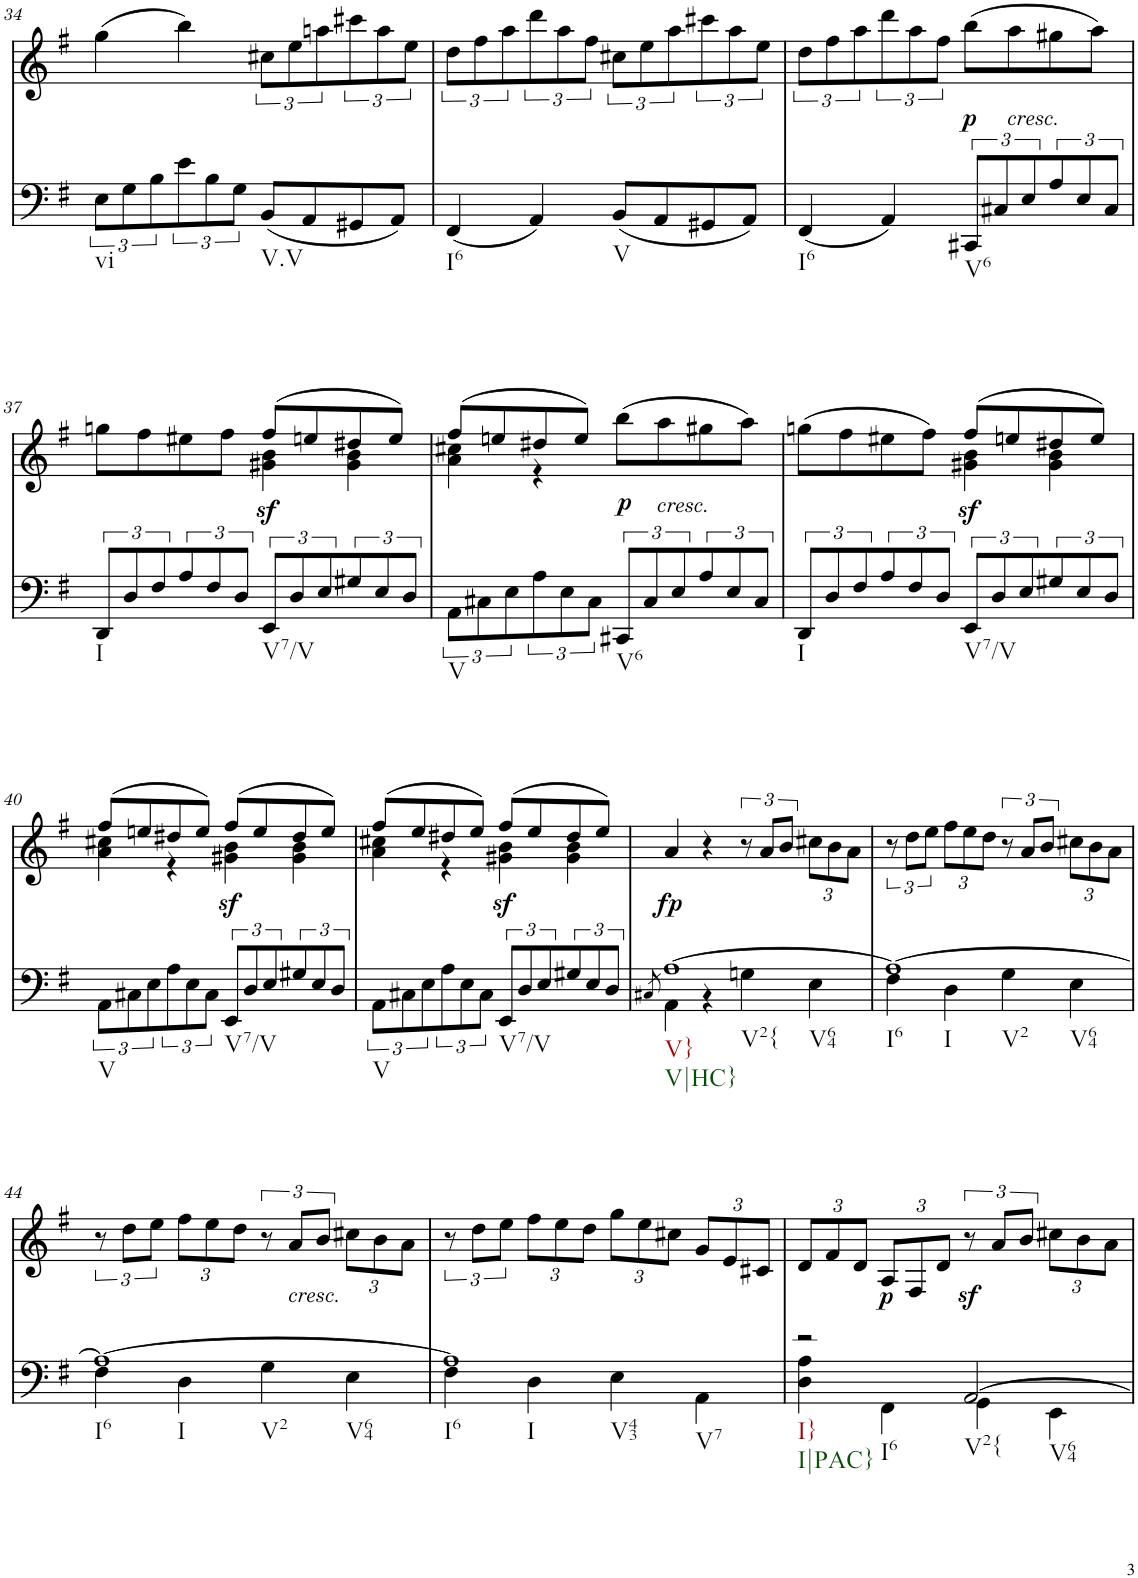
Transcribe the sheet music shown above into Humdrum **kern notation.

**kern	**kern	**text	**dynam
*part2	*part1	*part1	*part1
*staff2	*staff1	*staff1	*staff1
*I"piano	*I"piano	*	*
*I'Pno	*I'Pno	*	*
!!LO:PB:g=z
*clefF4	*clefG2	*	*
*k[f#]	*k[f#]	*	*
*G:	*G:	*	*
*M2/2	*M2/2	*	*
*met(c|)	*met(c|)	*	*
=34	=34	=34	=34
!LO:TX:b:t=vi	!	!	!
12E\L	(4gg\	.	.
12G\	.	.	.
12B\	.	.	.
12e\	4bb\)	.	.
12B\	.	.	.
12G\J	.	.	.
!LO:TX:b:t=V.V	!	!	!
!	!	!LO:LY:b	!
(8BB/L	12cc#X\L	f	.
.	12ee\	.	.
8AA/	.	.	.
.	12aan\	.	.
8GG#X/	12ccc#X\	.	.
.	12aa\	.	.
8AA/J)	.	.	.
.	12ee\J	.	.
=35	=35	=35	=35
!LO:TX:b:t=I6	!	!	!
(4FF#/	12dd\L	.	.
.	12ff#\	.	.
.	12aa\	.	.
4AA/)	12ddd\	.	.
.	12aa\	.	.
.	12ff#\J	.	.
!LO:TX:b:t=V	!	!	!
(8BB/L	12cc#X\L	.	.
.	12ee\	.	.
8AA/	.	.	.
.	12aa\	.	.
8GG#X/	12ccc#X\	.	.
.	12aa\	.	.
8AA/J)	.	.	.
.	12ee\J	.	.
=36	=36	=36	=36
!LO:TX:b:t=I6	!	!	!
(4FF#/	12dd\L	.	.
.	12ff#\	.	.
.	12aa\	.	.
4AA/)	12ddd\	.	.
.	12aa\	.	.
.	12ff#\J	.	.
!LO:TX:b:t=V6	!	!	!
!	!	!LO:LY:b	!LO:DY:b
12CC#X/L	(8bb\L	p <	p
12C#X/	.	.	.
!	!LO:TX:b:i:t=cresc.	!	!
.	8aa\	.	.
12E/	.	.	.
12A/	8gg#X\	.	.
12E/	.	.	.
.	8aa\J)	.	.
12C#/J	.	.	.
!!LO:LB:g=z
=37	=37	=37	=37
*	*^	*	*
!LO:TX:b:t=I	!	!	!	!
12DD/L	8ggn\L	2ryy	.	.
12D/	.	.	.	.
.	8ff#\	.	.	.
12F#/	.	.	.	.
12A/	8ee#X\	.	.	.
12F#/	.	.	.	.
.	8ff#\J	.	.	.
12D/J	.	.	.	.
!LO:TX:b:t=V7/V	!	!	!	!
!	!	!	!LO:LY:b	!LO:DY:b
12EE/L	(8ff#/L	4g#X\ 4b\	sf	sf
12D/	.	.	.	.
.	8een/	.	.	.
12E/	.	.	.	.
12G#X/	8dd#X/	4g#\ 4b\	.	.
12E/	.	.	.	.
.	8ee/J)	.	.	.
12D/J	.	.	.	.
=38	=38	=38	=38	=38
!LO:TX:b:t=V	!	!	!	!
12AA\L	(8ff#/L	4a\ 4cc#X\	.	.
12C#X\	.	.	.	.
.	8een/	.	.	.
12E\	.	.	.	.
12A\	8dd#X/	4r	.	.
12E\	.	.	.	.
.	8ee/J)	.	.	.
12C#\J	.	.	.	.
!LO:TX:b:t=V6	!	!	!	!
!	!	!	!	!LO:DY:b
12CC#X/L	(>8bb\L	2ryy	.	p
12C#/	.	.	.	.
!	!LO:TX:b:i:t=cresc.	!	!	!
.	8aa\	.	.	.
12E/	.	.	.	.
12A/	8gg#X\	.	.	.
12E/	.	.	.	.
.	8aa\J)	.	.	.
12C#/J	.	.	.	.
=39	=39	=39	=39	=39
!LO:TX:b:t=I	!	!	!	!
12DD/L	(>8ggn\L	2ryy	.	.
12D/	.	.	.	.
.	8ff#\	.	.	.
12F#/	.	.	.	.
12A/	8ee#X\	.	.	.
12F#/	.	.	.	.
.	8ff#\J)	.	.	.
12D/J	.	.	.	.
!LO:TX:b:t=V7/V	!	!	!	!
!	!	!	!LO:LY:b	!LO:DY:b
12EE/L	(8ff#/L	4g#X\ 4b\	sf	sf
12D/	.	.	.	.
.	8een/	.	.	.
12E/	.	.	.	.
12G#X/	8dd#X/	4g#\ 4b\	.	.
12E/	.	.	.	.
.	8ee/J)	.	.	.
12D/J	.	.	.	.
!!LO:LB:g=z	!!
=40	=40	=40	=40	=40
!LO:TX:b:t=V	!	!	!	!
12AA\L	(8ff#/L	4a\ 4cc#X\	.	.
12C#X\	.	.	.	.
.	8een/	.	.	.
12E\	.	.	.	.
12A\	8dd#X/	4r	.	.
12E\	.	.	.	.
.	8ee/J)	.	.	.
12C#\J	.	.	.	.
!LO:TX:b:t=V7/V	!	!	!	!
!	!	!	!LO:LY:b	!LO:DY:b
12EE/L	(8ff#/L	4g#X\ 4b\	sf	sf
12D/	.	.	.	.
.	8ee/	.	.	.
12E/	.	.	.	.
12G#X/	8dd#/	4g#\ 4b\	.	.
12E/	.	.	.	.
.	8ee/J)	.	.	.
12D/J	.	.	.	.
=41	=41	=41	=41	=41
!LO:TX:b:t=V	!	!	!	!
12AA\L	(8ff#/L	4a\ 4cc#X\	.	.
12C#X\	.	.	.	.
.	8ee/	.	.	.
12E\	.	.	.	.
12A\	8dd#X/	4r	.	.
12E\	.	.	.	.
.	8ee/J)	.	.	.
12C#\J	.	.	.	.
!LO:TX:b:t=V7/V	!	!	!	!
!	!	!	!LO:LY:b	!LO:DY:b
12EE/L	(8ff#/L	4g#X\ 4b\	sf	sf
12D/	.	.	.	.
.	8ee/	.	.	.
12E/	.	.	.	.
12G#X/	8dd#/	4g#\ 4b\	.	.
12E/	.	.	.	.
.	8ee/J)	.	.	.
12D/J	.	.	.	.
*	*v	*v	*	*
=42	=42	=42	=42
8qC#X/	.	.	.
*^	*	*	*
!LO:TX:b:t=V}	!	!	!	!
!LO:TX:b:t=V|HC}	!	!	!	!
!LO:TX:b:t=V2{	!	!	!	!
!LO:TX:b:t=V64	!	!	!	!
!	!	!	!LO:LY:b	!LO:DY:b
[1A	4AA\	4a/	fp	fp
.	4r	4r	.	.
.	4Gn\	12r	.	.
.	.	12a/L	.	.
.	.	12b/J	.	.
*	*	*Xbrackettup	*	*
.	4E\	12cc#X\L	.	.
.	.	12b\	.	.
.	.	12a\J	.	.
=43	=43	=43	=43	=43
*	*	*brackettup	*	*
!LO:TX:b:t=I6	!	!	!	!
!LO:TX:b:t=I	!	!	!	!
!LO:TX:b:t=V2	!	!	!	!
!LO:TX:b:t=V64	!	!	!	!
1A_	4F#\	12r	.	.
.	.	12dd\L	.	.
.	.	12ee\J	.	.
*	*	*Xbrackettup	*	*
.	4D\	12ff#\L	.	.
.	.	12ee\	.	.
.	.	12dd\J	.	.
*	*	*brackettup	*	*
.	4G\	12r	.	.
.	.	12a/L	.	.
.	.	12b/J	.	.
*	*	*Xbrackettup	*	*
.	4E\	12cc#X\L	.	.
.	.	12b\	.	.
.	.	12a\J	.	.
!!LO:LB:g=z
=44	=44	=44	=44	=44
*	*	*brackettup	*	*
!LO:TX:b:t=I6	!	!	!	!
!LO:TX:b:t=I	!	!	!	!
!LO:TX:b:t=V2	!	!	!	!
!LO:TX:b:t=V64	!	!	!	!
1A_	4F#\	12r	.	.
.	.	12dd\L	.	.
.	.	12ee\J	.	.
*	*	*Xbrackettup	*	*
.	4D\	12ff#\L	.	.
.	.	12ee\	.	.
.	.	12dd\J	.	.
*	*	*brackettup	*	*
.	4G\	12r	.	.
!	!	!LO:TX:b:i:t=cresc.	!	!
!	!	!	!LO:LY:b	!
.	.	12a/L	<	.
.	.	12b/J	.	.
*	*	*Xbrackettup	*	*
.	4E\	12cc#X\L	.	.
.	.	12b\	.	.
.	.	12a\J	.	.
=45	=45	=45	=45	=45
*	*	*brackettup	*	*
!LO:TX:b:t=I6	!	!	!	!
!LO:TX:b:t=I	!	!	!	!
!LO:TX:b:t=V43	!	!	!	!
!LO:TX:b:t=V7	!	!	!	!
1A]	4F#\	12r	.	.
.	.	12dd\L	.	.
.	.	12ee\J	.	.
*	*	*Xbrackettup	*	*
.	4D\	12ff#\L	.	.
.	.	12ee\	.	.
.	.	12dd\J	.	.
.	4E\	12gg\L	.	.
.	.	12ee\	.	.
.	.	12cc#X\J	.	.
.	4AA\	12g/L	.	.
.	.	12e/	.	.
.	.	12c#X/J	.	.
=46	=46	=46	=46	=46
!LO:TX:b:t=I}	!	!	!	!
!LO:TX:b:t=I|PAC}	!	!	!	!
!LO:TX:b:t=I6	!	!	!	!
2r	4D\ 4A\	12d/L	.	.
.	.	12f#/	.	.
.	.	12d/J	.	.
!	!	!	!LO:LY:b	!LO:DY:b
.	4FF#\	12A/L	p	p
.	.	12F#/	.	.
.	.	12d/J	.	.
*	*	*brackettup	*	*
!LO:TX:b:t=V2{	!	!	!	!
!LO:TX:b:t=V64	!	!	!	!
!	!	!	!LO:LY:b	!LO:DY:b
[2AA/	4GG\	12r	sfp	sf
.	.	12a/L	.	.
.	.	12b/J	.	.
*	*	*Xbrackettup	*	*
.	4EE\	12cc#X\L	.	.
.	.	12b\	.	.
.	.	12a\J	.	.
*v	*v	*	*	*
=	=	=	=
*-	*-	*-	*-
